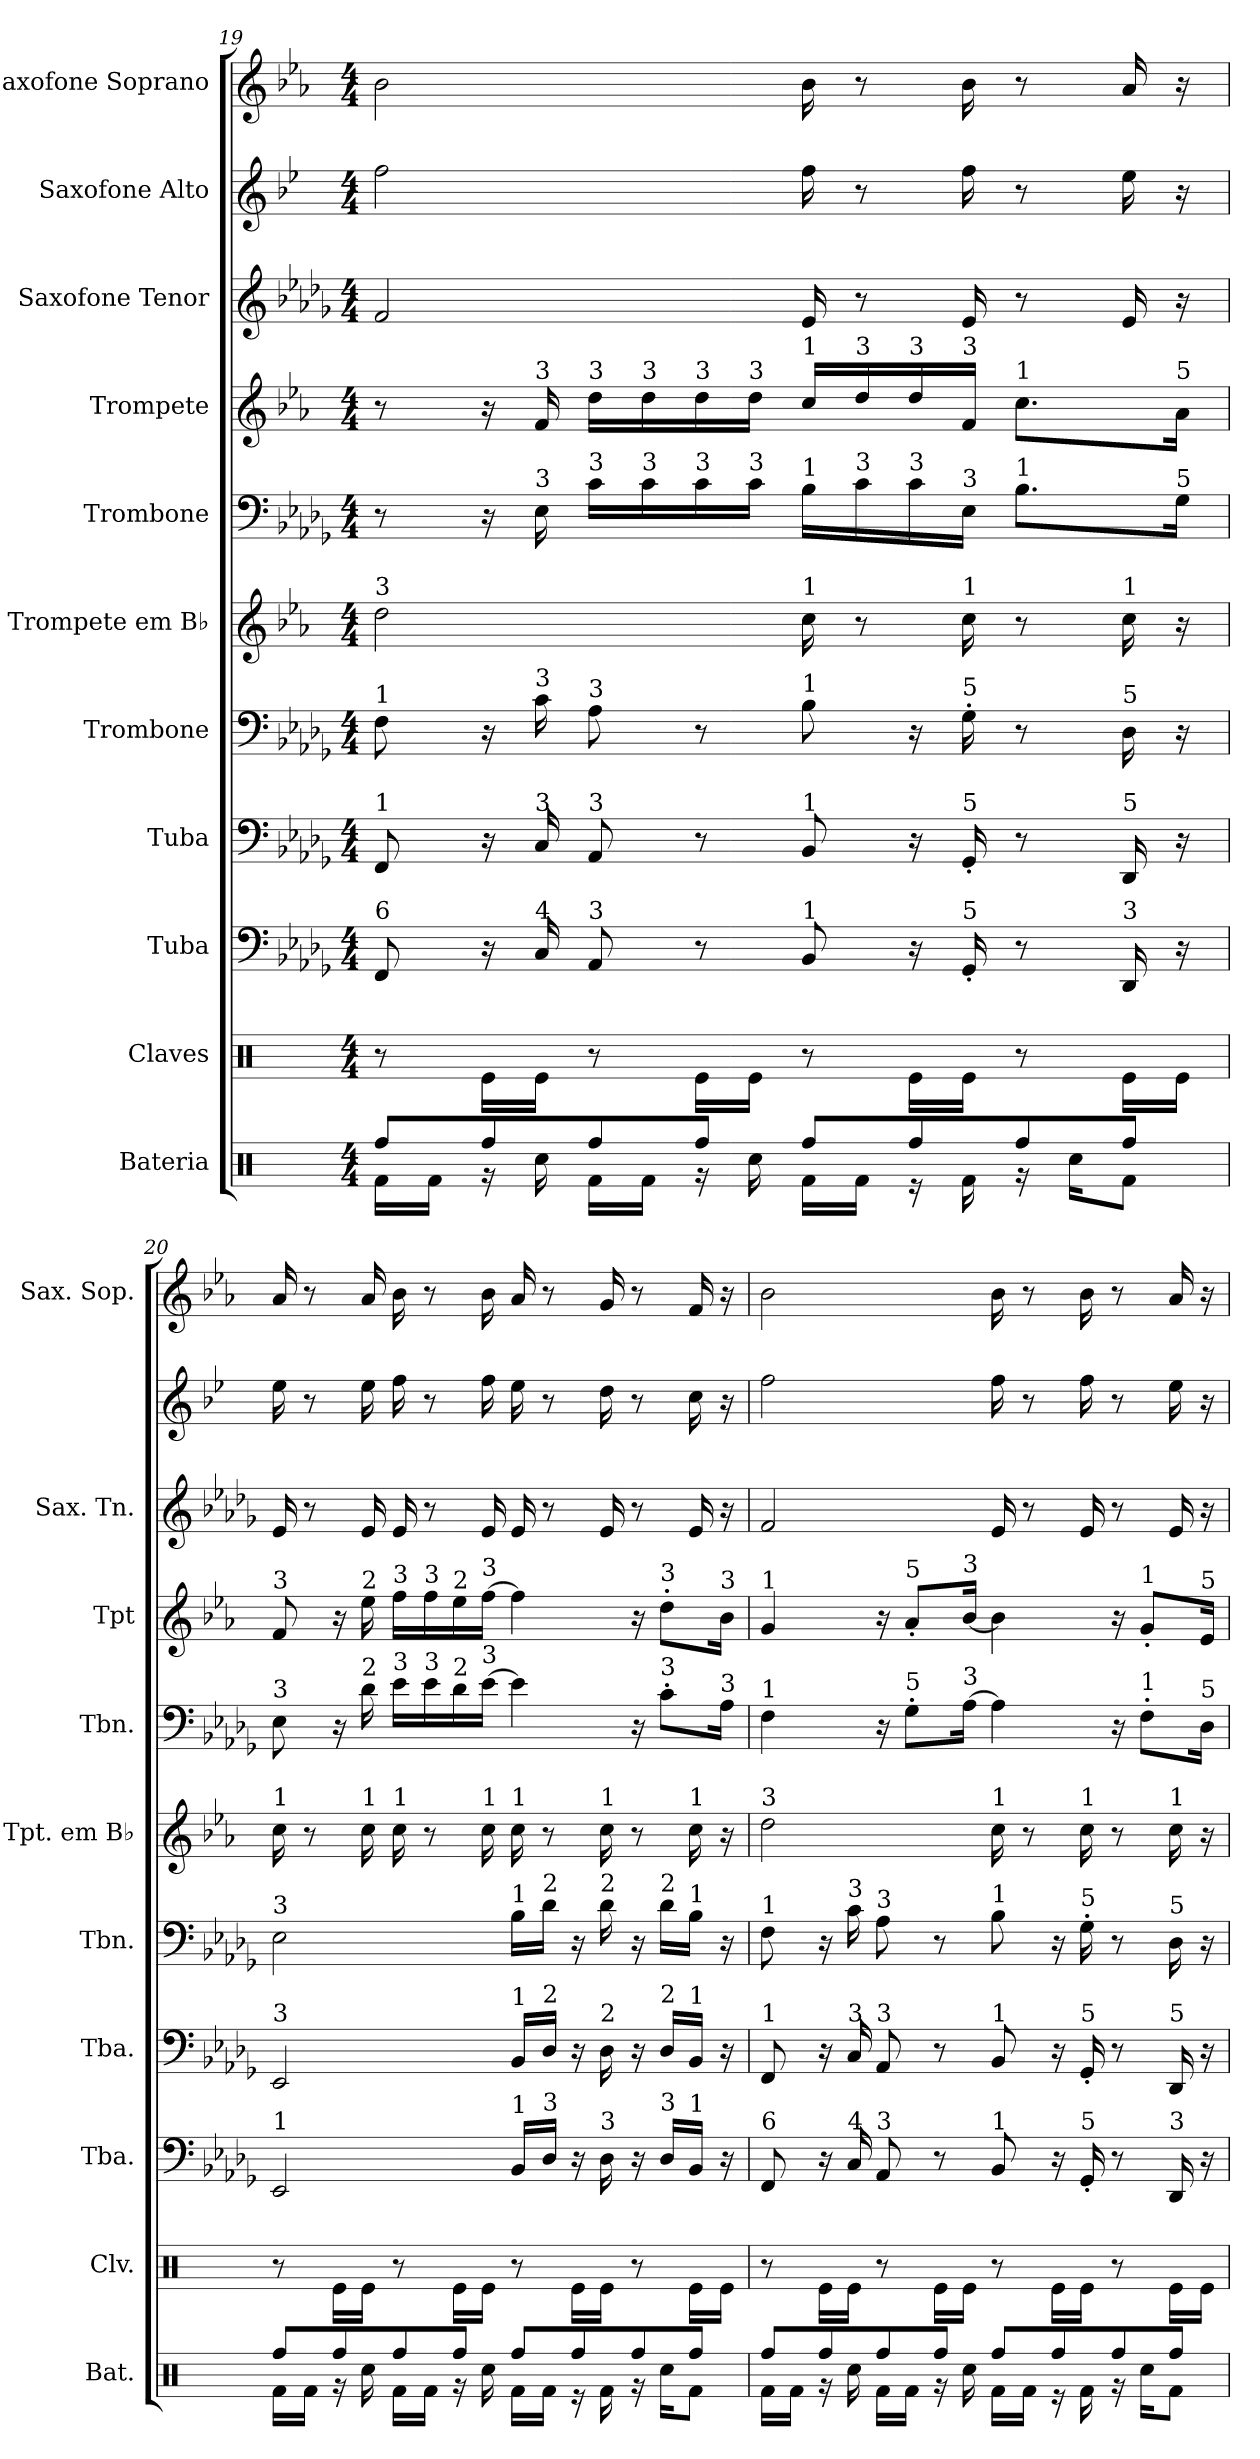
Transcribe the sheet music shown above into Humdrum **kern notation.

**kern	**kern	**kern	**kern	**kern	**kern	**kern	**kern	**kern	**kern	**kern
*part11	*part10	*part9	*part8	*part7	*part6	*part5	*part4	*part3	*part2	*part1
*staff11	*staff10	*staff9	*staff8	*staff7	*staff6	*staff5	*staff4	*staff3	*staff2	*staff1
*I"Bateria	*I"Claves	*I"Tuba	*I"Tuba	*I"Trombone	*I"Trompete em B♭	*I"Trombone	*I"Trompete	*I"Saxofone Tenor	*I"Saxofone Alto	*I"Saxofone Soprano
*I'Bat.	*I'Clv.	*I'Tba.	*I'Tba.	*I'Tbn.	*I'Tpt. em B♭	*I'Tbn.	*I'Tpt	*I'Sax. Tn.	*	*I'Sax. Sop.
*clefX	*clefX	*clefF4	*clefF4	*clefF4	*clefG2	*clefF4	*clefG2	*clefG2	*clefG2	*clefG2
*	*	*	*	*	*ITrd1c2	*	*ITrd1c2	*ITrd8c14	*ITrd5c9	*ITrd1c2
*k[]	*k[]	*k[b-e-a-d-g-]	*k[b-e-a-d-g-]	*k[b-e-a-d-g-]	*k[b-e-a-d-g-]	*k[b-e-a-d-g-]	*k[b-e-a-d-g-]	*k[b-e-a-d-g-]	*k[b-e-a-d-g-]	*k[b-e-a-d-g-]
*M4/4	*M4/4	*M4/4	*M4/4	*M4/4	*M4/4	*M4/4	*M4/4	*M4/4	*M4/4	*M4/4
=19	=19	=19	=19	=19	=19	=19	=19	=19	=19	=19
*^	*	*	*	*	*	*	*	*	*	*
!	!	!	!	!	!	!LO:TX:a:t=3	!	!	!	!	!
!	!	!	!	!	!LO:TX:a:t=1	!	!	!	!	!	!
!	!	!	!	!LO:TX:a:t=1	!	!	!	!	!	!	!
!	!	!	!LO:TX:a:t=6	!	!	!	!	!	!	!	!
8Rff/L	16Rf\LL	8r	8FF/	8FF/	8F\	2cc\	8r	8r	2F/	2a-\	2a-\
.	16Rf\JJ	.	.	.	.	.	.	.	.	.	.
8Rff/	16r	16Re\LL	16r	16r	16r	.	16r	16r	.	.	.
!	!	!	!	!	!	!	!	!LO:TX:a:t=3	!	!	!
!	!	!	!	!	!	!	!LO:TX:a:t=3	!	!	!	!
!	!	!	!	!	!LO:TX:a:t=3	!	!	!	!	!	!
!	!	!	!	!LO:TX:a:t=3	!	!	!	!	!	!	!
!	!	!	!LO:TX:a:t=4	!	!	!	!	!	!	!	!
.	16Rcc\	16Re\JJ	16C/	16C/	16c\	.	16E-\	16e-/	.	.	.
!	!	!	!	!	!	!	!	!LO:TX:a:t=3	!	!	!
!	!	!	!	!	!	!	!LO:TX:a:t=3	!	!	!	!
!	!	!	!	!	!LO:TX:a:t=3	!	!	!	!	!	!
!	!	!	!	!LO:TX:a:t=3	!	!	!	!	!	!	!
!	!	!	!LO:TX:a:t=3	!	!	!	!	!	!	!	!
8Rff/	16Rf\LL	8r	8AA-/	8AA-/	8A-\	.	16c\LL	16cc\LL	.	.	.
!	!	!	!	!	!	!	!	!LO:TX:a:t=3	!	!	!
!	!	!	!	!	!	!	!LO:TX:a:t=3	!	!	!	!
.	16Rf\JJ	.	.	.	.	.	16c\	16cc\	.	.	.
!	!	!	!	!	!	!	!	!LO:TX:a:t=3	!	!	!
!	!	!	!	!	!	!	!LO:TX:a:t=3	!	!	!	!
8Rff/J	16r	16Re\LL	8r	8r	8r	.	16c\	16cc\	.	.	.
!	!	!	!	!	!	!	!	!LO:TX:a:t=3	!	!	!
!	!	!	!	!	!	!	!LO:TX:a:t=3	!	!	!	!
.	16Rcc\	16Re\JJ	.	.	.	.	16c\JJ	16cc\JJ	.	.	.
!	!	!	!	!	!	!	!	!LO:TX:a:t=1	!	!	!
!	!	!	!	!	!	!	!LO:TX:a:t=1	!	!	!	!
!	!	!	!	!	!	!LO:TX:a:t=1	!	!	!	!	!
!	!	!	!	!	!LO:TX:a:t=1	!	!	!	!	!	!
!	!	!	!	!LO:TX:a:t=1	!	!	!	!	!	!	!
!	!	!	!LO:TX:a:t=1	!	!	!	!	!	!	!	!
8Rff/L	16Rf\LL	8r	8BB-/	8BB-/	8B-\	16b-\	16B-\LL	16b-/LL	16E-/	16a-\	16a-\
!	!	!	!	!	!	!	!	!LO:TX:a:t=3	!	!	!
!	!	!	!	!	!	!	!LO:TX:a:t=3	!	!	!	!
.	16Rf\JJ	.	.	.	.	8r	16c\	16cc/	8r	8r	8r
!	!	!	!	!	!	!	!	!LO:TX:a:t=3	!	!	!
!	!	!	!	!	!	!	!LO:TX:a:t=3	!	!	!	!
8Rff/	16r	16Re\LL	16r	16r	16r	.	16c\	16cc/	.	.	.
!	!	!	!	!	!	!	!	!LO:TX:a:t=3	!	!	!
!	!	!	!	!	!	!	!LO:TX:a:t=3	!	!	!	!
!	!	!	!	!	!	!LO:TX:a:t=1	!	!	!	!	!
!	!	!	!	!	!LO:TX:a:t=5	!	!	!	!	!	!
!	!	!	!	!LO:TX:a:t=5	!	!	!	!	!	!	!
!	!	!	!LO:TX:a:t=5	!	!	!	!	!	!	!	!
.	16Rf\	16Re\JJ	16GG-'/	16GG-'/	16G-'\	16b-\	16E-\JJ	16e-/JJ	16E-/	16a-\	16a-\
!	!	!	!	!	!	!	!	!LO:TX:a:t=1	!	!	!
!	!	!	!	!	!	!	!LO:TX:a:t=1	!	!	!	!
8Rff/	16r	8r	8r	8r	8r	8r	8.B-\L	8.b-\L	8r	8r	8r
.	16Rcc\KL	.	.	.	.	.	.	.	.	.	.
!	!	!	!	!	!	!LO:TX:a:t=1	!	!	!	!	!
!	!	!	!	!	!LO:TX:a:t=5	!	!	!	!	!	!
!	!	!	!	!LO:TX:a:t=5	!	!	!	!	!	!	!
!	!	!	!LO:TX:a:t=3	!	!	!	!	!	!	!	!
8Rff/J	8Rf\J	16Re\LL	16DD-/	16DD-/	16D-\	16b-\	.	.	16E-/	16g-\	16g-/
!	!	!	!	!	!	!	!	!LO:TX:a:t=5	!	!	!
!	!	!	!	!	!	!	!LO:TX:a:t=5	!	!	!	!
.	.	16Re\JJ	16r	16r	16r	16r	16G-\Jk	16g-\Jk	16r	16r	16r
=20	=20	=20	=20	=20	=20	=20	=20	=20	=20	=20	=20
!	!	!	!	!	!	!	!	!LO:TX:a:t=3	!	!	!
!	!	!	!	!	!	!	!LO:TX:a:t=3	!	!	!	!
!	!	!	!	!	!	!LO:TX:a:t=1	!	!	!	!	!
!	!	!	!	!	!LO:TX:a:t=3	!	!	!	!	!	!
!	!	!	!	!LO:TX:a:t=3	!	!	!	!	!	!	!
!	!	!	!LO:TX:a:t=1	!	!	!	!	!	!	!	!
8Rff/L	16Rf\LL	8r	2EE-/	2EE-/	2E-\	16b-\	8E-\	8e-/	16E-/	16g-\	16g-/
.	16Rf\JJ	.	.	.	.	8r	.	.	8r	8r	8r
8Rff/	16r	16Re\LL	.	.	.	.	16r	16r	.	.	.
!	!	!	!	!	!	!	!	!LO:TX:a:t=2	!	!	!
!	!	!	!	!	!	!	!LO:TX:a:t=2	!	!	!	!
!	!	!	!	!	!	!LO:TX:a:t=1	!	!	!	!	!
.	16Rcc\	16Re\JJ	.	.	.	16b-\	16d-\	16dd-\	16E-/	16g-\	16g-/
!	!	!	!	!	!	!	!	!LO:TX:a:t=3	!	!	!
!	!	!	!	!	!	!	!LO:TX:a:t=3	!	!	!	!
!	!	!	!	!	!	!LO:TX:a:t=1	!	!	!	!	!
8Rff/	16Rf\LL	8r	.	.	.	16b-\	16e-\LL	16ee-\LL	16E-/	16a-\	16a-\
!	!	!	!	!	!	!	!	!LO:TX:a:t=3	!	!	!
!	!	!	!	!	!	!	!LO:TX:a:t=3	!	!	!	!
.	16Rf\JJ	.	.	.	.	8r	16e-\	16ee-\	8r	8r	8r
!	!	!	!	!	!	!	!	!LO:TX:a:t=2	!	!	!
!	!	!	!	!	!	!	!LO:TX:a:t=2	!	!	!	!
8Rff/J	16r	16Re\LL	.	.	.	.	16d-\	16dd-\	.	.	.
!	!	!	!	!	!	!	!	!LO:TX:a:t=3	!	!	!
!	!	!	!	!	!	!	!LO:TX:a:t=3	!	!	!	!
!	!	!	!	!	!	!LO:TX:a:t=1	!	!	!	!	!
.	16Rcc\	16Re\JJ	.	.	.	16b-\	[16e-\JJ	[16ee-\JJ	16E-/	16a-\	16a-\
!	!	!	!	!	!	!LO:TX:a:t=1	!	!	!	!	!
!	!	!	!	!	!LO:TX:a:t=1	!	!	!	!	!	!
!	!	!	!	!LO:TX:a:t=1	!	!	!	!	!	!	!
!	!	!	!LO:TX:a:t=1	!	!	!	!	!	!	!	!
8Rff/L	16Rf\LL	8r	16BB-/LL	16BB-/LL	16B-\LL	16b-\	4e-\]	4ee-\]	16E-/	16g-\	16g-/
!	!	!	!	!	!LO:TX:a:t=2	!	!	!	!	!	!
!	!	!	!	!LO:TX:a:t=2	!	!	!	!	!	!	!
!	!	!	!LO:TX:a:t=3	!	!	!	!	!	!	!	!
.	16Rf\JJ	.	16D-/JJ	16D-/JJ	16d-\JJ	8r	.	.	8r	8r	8r
8Rff/	16r	16Re\LL	16r	16r	16r	.	.	.	.	.	.
!	!	!	!	!	!	!LO:TX:a:t=1	!	!	!	!	!
!	!	!	!	!	!LO:TX:a:t=2	!	!	!	!	!	!
!	!	!	!	!LO:TX:a:t=2	!	!	!	!	!	!	!
!	!	!	!LO:TX:a:t=3	!	!	!	!	!	!	!	!
.	16Rf\	16Re\JJ	16D-\	16D-\	16d-\	16b-\	.	.	16E-/	16f\	16f/
8Rff/	16r	8r	16r	16r	16r	8r	16r	16r	8r	8r	8r
!	!	!	!	!	!	!	!	!LO:TX:a:t=3	!	!	!
!	!	!	!	!	!	!	!LO:TX:a:t=3	!	!	!	!
!	!	!	!	!	!LO:TX:a:t=2	!	!	!	!	!	!
!	!	!	!	!LO:TX:a:t=2	!	!	!	!	!	!	!
!	!	!	!LO:TX:a:t=3	!	!	!	!	!	!	!	!
.	16Rcc\KL	.	16D-/LL	16D-/LL	16d-\LL	.	8c'\L	8cc'\L	.	.	.
!	!	!	!	!	!	!LO:TX:a:t=1	!	!	!	!	!
!	!	!	!	!	!LO:TX:a:t=1	!	!	!	!	!	!
!	!	!	!	!LO:TX:a:t=1	!	!	!	!	!	!	!
!	!	!	!LO:TX:a:t=1	!	!	!	!	!	!	!	!
8Rff/J	8Rf\J	16Re\LL	16BB-/JJ	16BB-/JJ	16B-\JJ	16b-\	.	.	16E-/	16e-\	16e-/
!	!	!	!	!	!	!	!	!LO:TX:a:t=3	!	!	!
!	!	!	!	!	!	!	!LO:TX:a:t=3	!	!	!	!
.	.	16Re\JJ	16r	16r	16r	16r	16A-\Jk	16a-\Jk	16r	16r	16r
=21	=21	=21	=21	=21	=21	=21	=21	=21	=21	=21	=21
!	!	!	!	!	!	!	!	!LO:TX:a:t=1	!	!	!
!	!	!	!	!	!	!	!LO:TX:a:t=1	!	!	!	!
!	!	!	!	!	!	!LO:TX:a:t=3	!	!	!	!	!
!	!	!	!	!	!LO:TX:a:t=1	!	!	!	!	!	!
!	!	!	!	!LO:TX:a:t=1	!	!	!	!	!	!	!
!	!	!	!LO:TX:a:t=6	!	!	!	!	!	!	!	!
8Rff/L	16Rf\LL	8r	8FF/	8FF/	8F\	2cc\	4F\	4f/	2F/	2a-\	2a-\
.	16Rf\JJ	.	.	.	.	.	.	.	.	.	.
8Rff/	16r	16Re\LL	16r	16r	16r	.	.	.	.	.	.
!	!	!	!	!	!LO:TX:a:t=3	!	!	!	!	!	!
!	!	!	!	!LO:TX:a:t=3	!	!	!	!	!	!	!
!	!	!	!LO:TX:a:t=4	!	!	!	!	!	!	!	!
.	16Rcc\	16Re\JJ	16C/	16C/	16c\	.	.	.	.	.	.
!	!	!	!	!	!LO:TX:a:t=3	!	!	!	!	!	!
!	!	!	!	!LO:TX:a:t=3	!	!	!	!	!	!	!
!	!	!	!LO:TX:a:t=3	!	!	!	!	!	!	!	!
8Rff/	16Rf\LL	8r	8AA-/	8AA-/	8A-\	.	16r	16r	.	.	.
!	!	!	!	!	!	!	!	!LO:TX:a:t=5	!	!	!
!	!	!	!	!	!	!	!LO:TX:a:t=5	!	!	!	!
.	16Rf\JJ	.	.	.	.	.	8G-'\L	8g-'/L	.	.	.
8Rff/J	16r	16Re\LL	8r	8r	8r	.	.	.	.	.	.
!	!	!	!	!	!	!	!	!LO:TX:a:t=3	!	!	!
!	!	!	!	!	!	!	!LO:TX:a:t=3	!	!	!	!
.	16Rcc\	16Re\JJ	.	.	.	.	[16A-\Jk	[16a-/Jk	.	.	.
!	!	!	!	!	!	!LO:TX:a:t=1	!	!	!	!	!
!	!	!	!	!	!LO:TX:a:t=1	!	!	!	!	!	!
!	!	!	!	!LO:TX:a:t=1	!	!	!	!	!	!	!
!	!	!	!LO:TX:a:t=1	!	!	!	!	!	!	!	!
8Rff/L	16Rf\LL	8r	8BB-/	8BB-/	8B-\	16b-\	4A-\]	4a-\]	16E-/	16a-\	16a-\
.	16Rf\JJ	.	.	.	.	8r	.	.	8r	8r	8r
8Rff/	16r	16Re\LL	16r	16r	16r	.	.	.	.	.	.
!	!	!	!	!	!	!LO:TX:a:t=1	!	!	!	!	!
!	!	!	!	!	!LO:TX:a:t=5	!	!	!	!	!	!
!	!	!	!	!LO:TX:a:t=5	!	!	!	!	!	!	!
!	!	!	!LO:TX:a:t=5	!	!	!	!	!	!	!	!
.	16Rf\	16Re\JJ	16GG-'/	16GG-'/	16G-'\	16b-\	.	.	16E-/	16a-\	16a-\
8Rff/	16r	8r	8r	8r	8r	8r	16r	16r	8r	8r	8r
!	!	!	!	!	!	!	!	!LO:TX:a:t=1	!	!	!
!	!	!	!	!	!	!	!LO:TX:a:t=1	!	!	!	!
.	16Rcc\KL	.	.	.	.	.	8F'\L	8f'/L	.	.	.
!	!	!	!	!	!	!LO:TX:a:t=1	!	!	!	!	!
!	!	!	!	!	!LO:TX:a:t=5	!	!	!	!	!	!
!	!	!	!	!LO:TX:a:t=5	!	!	!	!	!	!	!
!	!	!	!LO:TX:a:t=3	!	!	!	!	!	!	!	!
8Rff/J	8Rf\J	16Re\LL	16DD-/	16DD-/	16D-\	16b-\	.	.	16E-/	16g-\	16g-/
!	!	!	!	!	!	!	!	!LO:TX:a:t=5	!	!	!
!	!	!	!	!	!	!	!LO:TX:a:t=5	!	!	!	!
.	.	16Re\JJ	16r	16r	16r	16r	16D-\Jk	16d-/Jk	16r	16r	16r
*v	*v	*	*	*	*	*	*	*	*	*	*
=	=	=	=	=	=	=	=	=	=	=
*-	*-	*-	*-	*-	*-	*-	*-	*-	*-	*-
